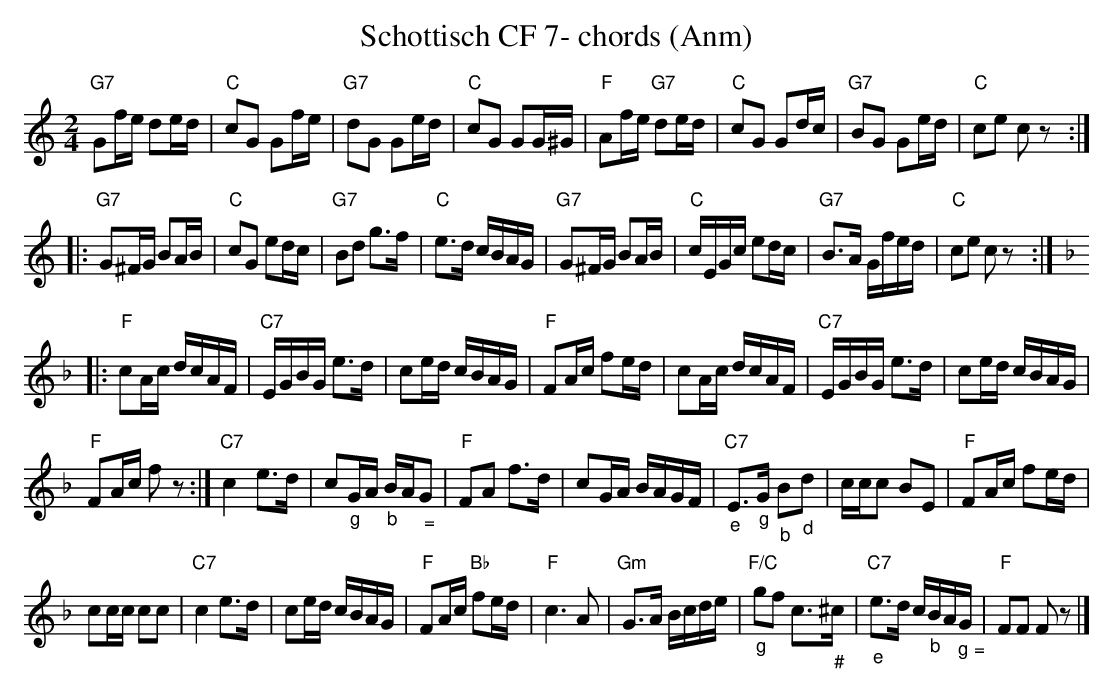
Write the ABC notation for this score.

X:1
T:Schottisch CF 7- chords (Anm)
M:2/4
L:1/16
K:Cmaj%%MIDI gchordon
"G7"G2fe d2ed | "C"c2G2 G2fe | "G7"d2G2 G2ed | "C"c2G2 G2G^G | "F"A2fe "G7"d2ed | "C"c2G2 G2dc | \
"G7"B2G2 G2ed | "C"c2e2 c2z2 ::
 "G7"G2^FG B2AB | "C"c2G2 e2dc | "G7"B2d2 g3f | "C"e3d cBAG | \
"G7"G2^FG B2AB | "C"cEGc e2dc | "G7"B3A Gfed | "C"c2e2 c2z2 ::
 [K:Fmaj] "F"c2Ac dcAF | "C7"EGBG e3d | \
c2ed cBAG | "F"F2Ac f2ed | c2Ac dcAF | "C7"EGBG e3d | c2ed cBAG |
 "F"F2Ac f2z2 :| \
"C7"c4e3d | c2"_g"GA "_b"BA"_ ="G2 | "F"F2A2 f3d | c2GA BAGF | "C7""_e"E3"_g"G "_b"B2"_d"d2 | ccc2 B2E2 | "F"F2Ac f2ed |
 c2cc c2c2 | \
"C7"c4e3d | c2ed cBAG | "F"F2Ac "Bb"f2ed | "F"c6A2 | "Gm"G3A Bcde | "F/C""_g"g2f2 c3"_#"^c | "C7""_e"e3d c"_b"BA"_ g ="G | "F"F2F2 F2z2 |]
